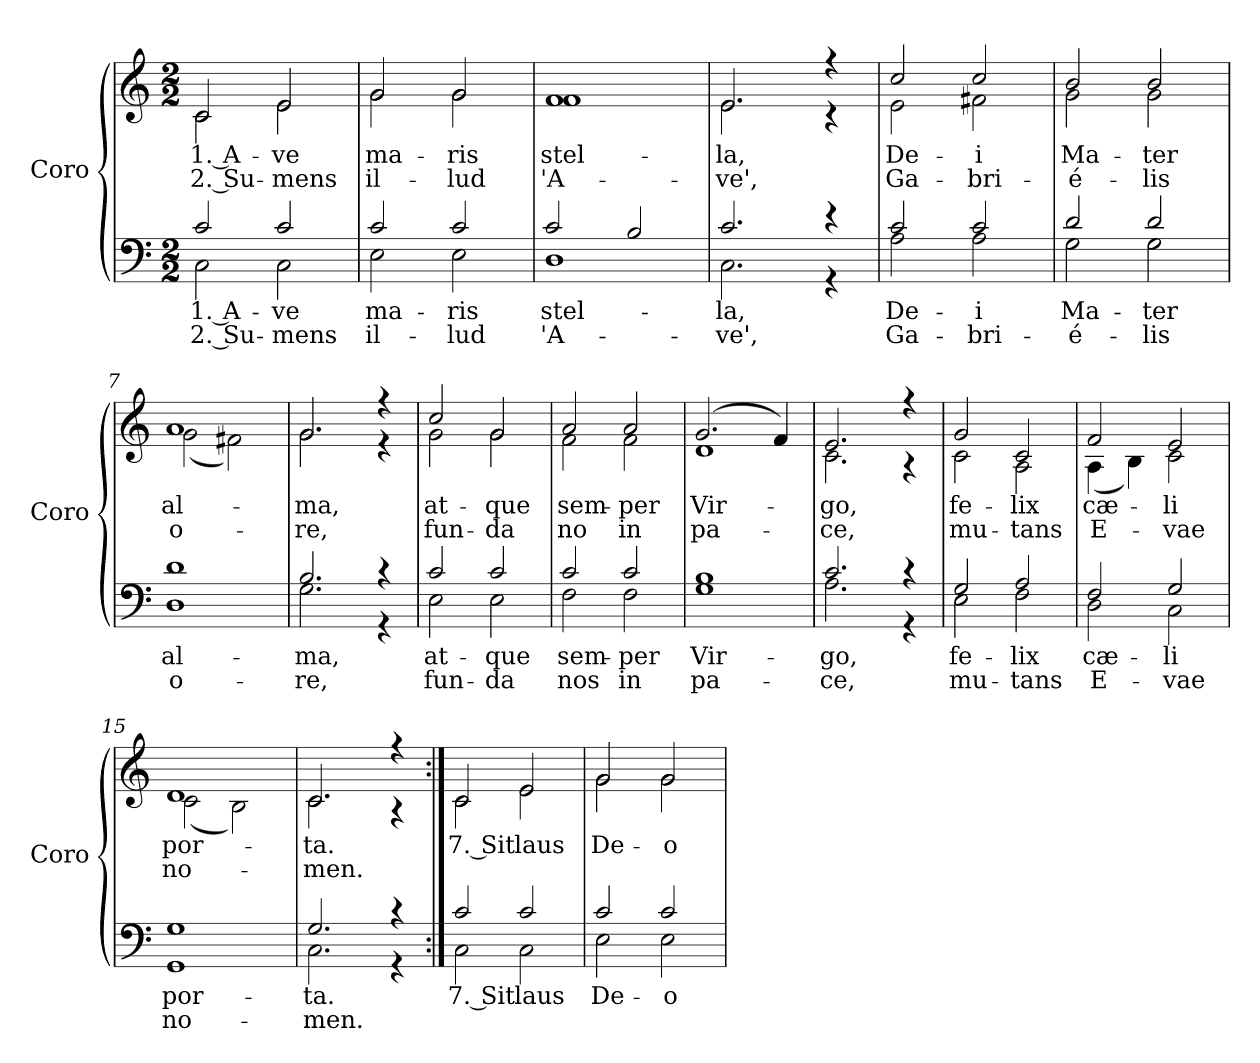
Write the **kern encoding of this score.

**kern	**text	**text	**kern	**text	**text
*part1	*part1	*part1	*part1	*part1	*part1
*staff2	*staff2	*staff2	*staff1	*staff1	*staff1
*I"Coro	*	*	*	*	*
*I'Coro	*	*	*	*	*
!!LO:PB:g=z
*clefF4	*	*	*clefG2	*	*
*k[]	*	*	*k[]	*	*
*C:	*	*	*C:	*	*
*M2/2	*	*	*M2/2	*	*
*MM120	*	*	*MM120	*	*
=1	=1	=1	=1	=1	=1
!	!LO:LY:b:color=#000000	!LO:LY:b:color=#000000	!	!	!
*^	*	*	*	*	*
!	!	!	!	!	!LO:LY:b:color=#000000	!LO:LY:b:color=#000000
*	*	*	*	*^	*	*
2ci/	2Ci\	1. A-	2. Su-	2ci/	2ci\	1. A-	2. Su-
!	!	!LO:LY:b:color=#000000	!LO:LY:b:color=#000000	!	!	!	!
!	!	!	!	!	!	!LO:LY:b:color=#000000	!LO:LY:b:color=#000000
2ci/	2Ci\	-ve	-mens	2ei/	2ei\	-ve	-mens
=2	=2	=2	=2	=2	=2	=2	=2
!	!	!LO:LY:b:color=#000000	!LO:LY:b:color=#000000	!	!	!	!
!	!	!	!	!	!	!LO:LY:b:color=#000000	!LO:LY:b:color=#000000
2ci/	2Ei\	ma-	il-	2gi/	2gi\	ma-	il-
!	!	!LO:LY:b:color=#000000	!LO:LY:b:color=#000000	!	!	!	!
!	!	!	!	!	!	!LO:LY:b:color=#000000	!LO:LY:b:color=#000000
2ci/	2Ei\	-ris	-lud	2gi/	2gi\	-ris	-lud
=3	=3	=3	=3	=3	=3	=3	=3
!	!	!LO:LY:b:color=#000000	!LO:LY:b:color=#000000	!	!	!	!
!	!	!	!	!	!	!LO:LY:b:color=#000000	!LO:LY:b:color=#000000
2ci/	1Di	stel-	'A-	1fi	1fi	stel-	'A-
2Bi/	.	.	.	.	.	.	.
=4	=4	=4	=4	=4	=4	=4	=4
!	!	!LO:LY:b:color=#000000	!LO:LY:b:color=#000000	!	!	!	!
!	!	!	!	!	!	!LO:LY:b:color=#000000	!LO:LY:b:color=#000000
2.ci/	2.Ci\	-la,	-ve',	2.ei/	2.ei\	-la,	-ve',
4r	4r	.	.	4r	4r	.	.
=5	=5	=5	=5	=5	=5	=5	=5
!	!	!LO:LY:b:color=#000000	!LO:LY:b:color=#000000	!	!	!	!
!	!	!	!	!	!	!LO:LY:b:color=#000000	!LO:LY:b:color=#000000
2ci/	2Ai\	De-	Ga-	2cci/	2ei\	De-	Ga-
!	!	!LO:LY:b:color=#000000	!LO:LY:b:color=#000000	!	!	!	!
!	!	!	!	!	!	!LO:LY:b:color=#000000	!LO:LY:b:color=#000000
2ci/	2Ai\	-i	-bri-	2cci/	2f#Xi\	-i	-bri-
=6	=6	=6	=6	=6	=6	=6	=6
!	!	!LO:LY:b:color=#000000	!LO:LY:b:color=#000000	!	!	!	!
!	!	!	!	!	!	!LO:LY:b:color=#000000	!LO:LY:b:color=#000000
2di/	2Gi\	Ma-	-é-	2bi/	2gi\	Ma-	-é-
!	!	!LO:LY:b:color=#000000	!LO:LY:b:color=#000000	!	!	!	!
!	!	!	!	!	!	!LO:LY:b:color=#000000	!LO:LY:b:color=#000000
2di/	2Gi\	-ter	-lis	2bi/	2gi\	-ter	-lis
=7	=7	=7	=7	=7	=7	=7	=7
!	!	!LO:LY:b:color=#000000	!LO:LY:b:color=#000000	!	!	!	!
!	!	!	!	!	!	!LO:LY:b:color=#000000	!LO:LY:b:color=#000000
1di	1Di	al-	o-	1ai	(2gi\	al-	o-
.	.	.	.	.	2f#Xi\)	.	.
=8	=8	=8	=8	=8	=8	=8	=8
!	!	!LO:LY:b:color=#000000	!LO:LY:b:color=#000000	!	!	!	!
!	!	!	!	!	!	!LO:LY:b:color=#000000	!LO:LY:b:color=#000000
2.Bi/	2.Gi\	-ma,	-re,	2.gi/	2.gi\	-ma,	-re,
4r	4r	.	.	4r	4r	.	.
!!LO:LB:g=z	!!
=9	=9	=9	=9	=9	=9	=9	=9
!	!	!LO:LY:b:color=#000000	!LO:LY:b:color=#000000	!	!	!	!
!	!	!	!	!	!	!LO:LY:b:color=#000000	!LO:LY:b:color=#000000
2ci/	2Ei\	at-	fun-	2cci/	2gi\	at-	fun-
!	!	!LO:LY:b:color=#000000	!LO:LY:b:color=#000000	!	!	!	!
!	!	!	!	!	!	!LO:LY:b:color=#000000	!LO:LY:b:color=#000000
2ci/	2Ei\	-que	-da	2gi/	2gi\	-que	-da
=10	=10	=10	=10	=10	=10	=10	=10
!	!	!LO:LY:b:color=#000000	!LO:LY:b:color=#000000	!	!	!	!
!	!	!	!	!	!	!LO:LY:b:color=#000000	!LO:LY:b:color=#000000
2ci/	2Fi\	sem-	nos	2ai/	2fi\	sem-	no
!	!	!LO:LY:b:color=#000000	!LO:LY:b:color=#000000	!	!	!	!
!	!	!	!	!	!	!LO:LY:b:color=#000000	!LO:LY:b:color=#000000
2ci/	2Fi\	-per	in	2ai/	2fi\	-per	in
=11	=11	=11	=11	=11	=11	=11	=11
!	!	!LO:LY:b:color=#000000	!LO:LY:b:color=#000000	!	!	!	!
!	!	!	!	!	!	!LO:LY:b:color=#000000	!LO:LY:b:color=#000000
1Bi	1Gi	Vir-	pa-	(2.gi/	1di	Vir-	pa-
.	.	.	.	4fi/)	.	.	.
=12	=12	=12	=12	=12	=12	=12	=12
!	!	!LO:LY:b:color=#000000	!LO:LY:b:color=#000000	!	!	!	!
!	!	!	!	!	!	!LO:LY:b:color=#000000	!LO:LY:b:color=#000000
2.ci/	2.Ai\	-go,	-ce,	2.ei/	2.ci\	-go,	-ce,
4r	4r	.	.	4r	4r	.	.
=13	=13	=13	=13	=13	=13	=13	=13
!	!	!LO:LY:b:color=#000000	!LO:LY:b:color=#000000	!	!	!	!
!	!	!	!	!	!	!LO:LY:b:color=#000000	!LO:LY:b:color=#000000
2Gi/	2Ei\	fe-	mu-	2gi/	2ci\	fe-	mu-
!	!	!LO:LY:b:color=#000000	!LO:LY:b:color=#000000	!	!	!	!
!	!	!	!	!	!	!LO:LY:b:color=#000000	!LO:LY:b:color=#000000
2Ai/	2Fi\	-lix	-tans	2ci/	2Ai\	-lix	-tans
=14	=14	=14	=14	=14	=14	=14	=14
!	!	!LO:LY:b:color=#000000	!LO:LY:b:color=#000000	!	!	!	!
!	!	!	!	!	!	!LO:LY:b:color=#000000	!LO:LY:b:color=#000000
2Fi/	2Di\	cæ-	E-	2fi/	(4Ai\	cæ-	E-
.	.	.	.	.	4Bi\)	.	.
!	!	!LO:LY:b:color=#000000	!LO:LY:b:color=#000000	!	!	!	!
!	!	!	!	!	!	!LO:LY:b:color=#000000	!LO:LY:b:color=#000000
2Gi/	2Ci\	-li	-vae	2ei/	2ci\	-li	-vae
=15	=15	=15	=15	=15	=15	=15	=15
!	!	!LO:LY:b:color=#000000	!LO:LY:b:color=#000000	!	!	!	!
!	!	!	!	!	!	!LO:LY:b:color=#000000	!LO:LY:b:color=#000000
1Gi	1GGi	por-	no-	1di	(2ci\	por-	no-
.	.	.	.	.	2Bi\)	.	.
=16	=16	=16	=16	=16	=16	=16	=16
!	!	!LO:LY:b:color=#000000	!LO:LY:b:color=#000000	!	!	!	!
!	!	!	!	!	!	!LO:LY:b:color=#000000	!LO:LY:b:color=#000000
2.Gi/	2.Ci\	-ta.	-men.	2.ci/	2.ci\	-ta.	-men.
4r	4r	.	.	4r	4r	.	.
=17:|!	=17:|!	=17:|!	=17:|!	=17:|!	=17:|!	=17:|!	=17:|!
!	!	!LO:LY:b:color=#000000	!	!	!	!	!
!	!	!	!	!	!	!LO:LY:b:color=#000000	!
2ci/	2Ci\	7. Sit	.	2ci/	2ci\	7. Sit	.
!	!	!LO:LY:b:color=#000000	!	!	!	!	!
!	!	!	!	!	!	!LO:LY:b:color=#000000	!
2ci/	2Ci\	laus	.	2ei/	2ei\	laus	.
!!LO:LB:g=z	!!
=18	=18	=18	=18	=18	=18	=18	=18
!	!	!LO:LY:b:color=#000000	!	!	!	!	!
!	!	!	!	!	!	!LO:LY:b:color=#000000	!
2ci/	2Ei\	De-	.	2gi/	2gi\	De-	.
!	!	!LO:LY:b:color=#000000	!	!	!	!	!
!	!	!	!	!	!	!LO:LY:b:color=#000000	!
2ci/	2Ei\	-o	.	2gi/	2gi\	-o	.
*v	*v	*	*	*	*	*	*
*	*	*	*v	*v	*	*
=	=	=	=	=	=
*-	*-	*-	*-	*-	*-
